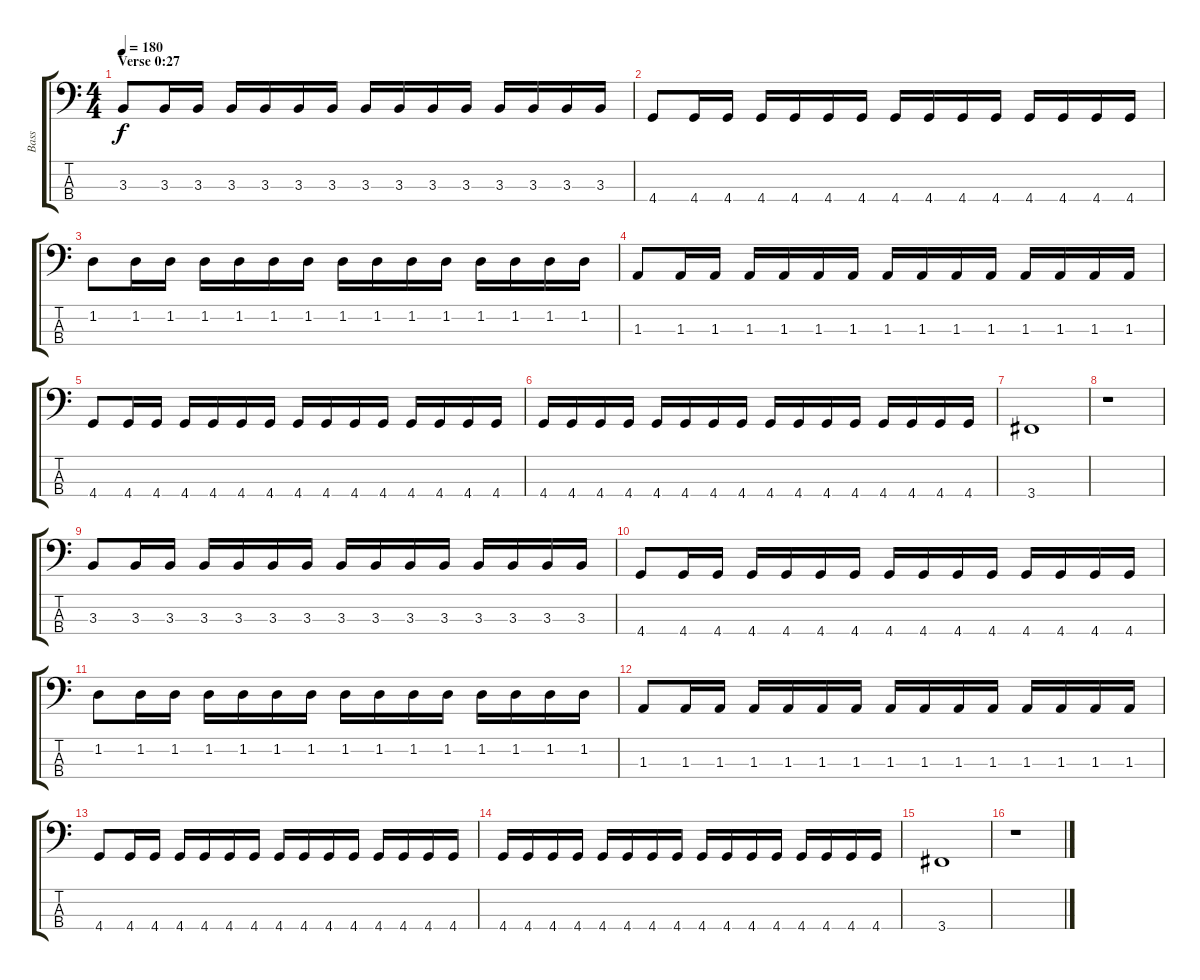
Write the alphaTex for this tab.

\track ("Bass" "Bass") {instrument electricbasspick}
\staff {score tabs}
\tuning (Gb2 Db2 Ab1 Eb1) {hide}
\ts (4 4)
\section ("" "Verse 0:27")
\tempo 180
\clef f4
\ks c
3.3.8{dy f} 3.3.16 3.3.16 3.3.16 3.3.16 3.3.16 3.3.16 3.3.16 3.3.16 3.3.16 3.3.16 3.3.16 3.3.16 3.3.16 3.3.16 |
4.4.8 4.4.16 4.4.16 4.4.16 4.4.16 4.4.16 4.4.16 4.4.16 4.4.16 4.4.16 4.4.16 4.4.16 4.4.16 4.4.16 4.4.16 |
1.2.8 1.2.16 1.2.16 1.2.16 1.2.16 1.2.16 1.2.16 1.2.16 1.2.16 1.2.16 1.2.16 1.2.16 1.2.16 1.2.16 1.2.16 |
1.3.8 1.3.16 1.3.16 1.3.16 1.3.16 1.3.16 1.3.16 1.3.16 1.3.16 1.3.16 1.3.16 1.3.16 1.3.16 1.3.16 1.3.16 |
4.4.8 4.4.16 4.4.16 4.4.16 4.4.16 4.4.16 4.4.16 4.4.16 4.4.16 4.4.16 4.4.16 4.4.16 4.4.16 4.4.16 4.4.16 |
4.4.16 4.4.16 4.4.16 4.4.16 4.4.16 4.4.16 4.4.16 4.4.16 4.4.16 4.4.16 4.4.16 4.4.16 4.4.16 4.4.16 4.4.16 4.4.16 |
3.4.1 |
r.1 |
3.3.8 3.3.16 3.3.16 3.3.16 3.3.16 3.3.16 3.3.16 3.3.16 3.3.16 3.3.16 3.3.16 3.3.16 3.3.16 3.3.16 3.3.16 |
4.4.8 4.4.16 4.4.16 4.4.16 4.4.16 4.4.16 4.4.16 4.4.16 4.4.16 4.4.16 4.4.16 4.4.16 4.4.16 4.4.16 4.4.16 |
1.2.8 1.2.16 1.2.16 1.2.16 1.2.16 1.2.16 1.2.16 1.2.16 1.2.16 1.2.16 1.2.16 1.2.16 1.2.16 1.2.16 1.2.16 |
1.3.8 1.3.16 1.3.16 1.3.16 1.3.16 1.3.16 1.3.16 1.3.16 1.3.16 1.3.16 1.3.16 1.3.16 1.3.16 1.3.16 1.3.16 |
4.4.8 4.4.16 4.4.16 4.4.16 4.4.16 4.4.16 4.4.16 4.4.16 4.4.16 4.4.16 4.4.16 4.4.16 4.4.16 4.4.16 4.4.16 |
4.4.16 4.4.16 4.4.16 4.4.16 4.4.16 4.4.16 4.4.16 4.4.16 4.4.16 4.4.16 4.4.16 4.4.16 4.4.16 4.4.16 4.4.16 4.4.16 |
3.4.1 |
r.1
